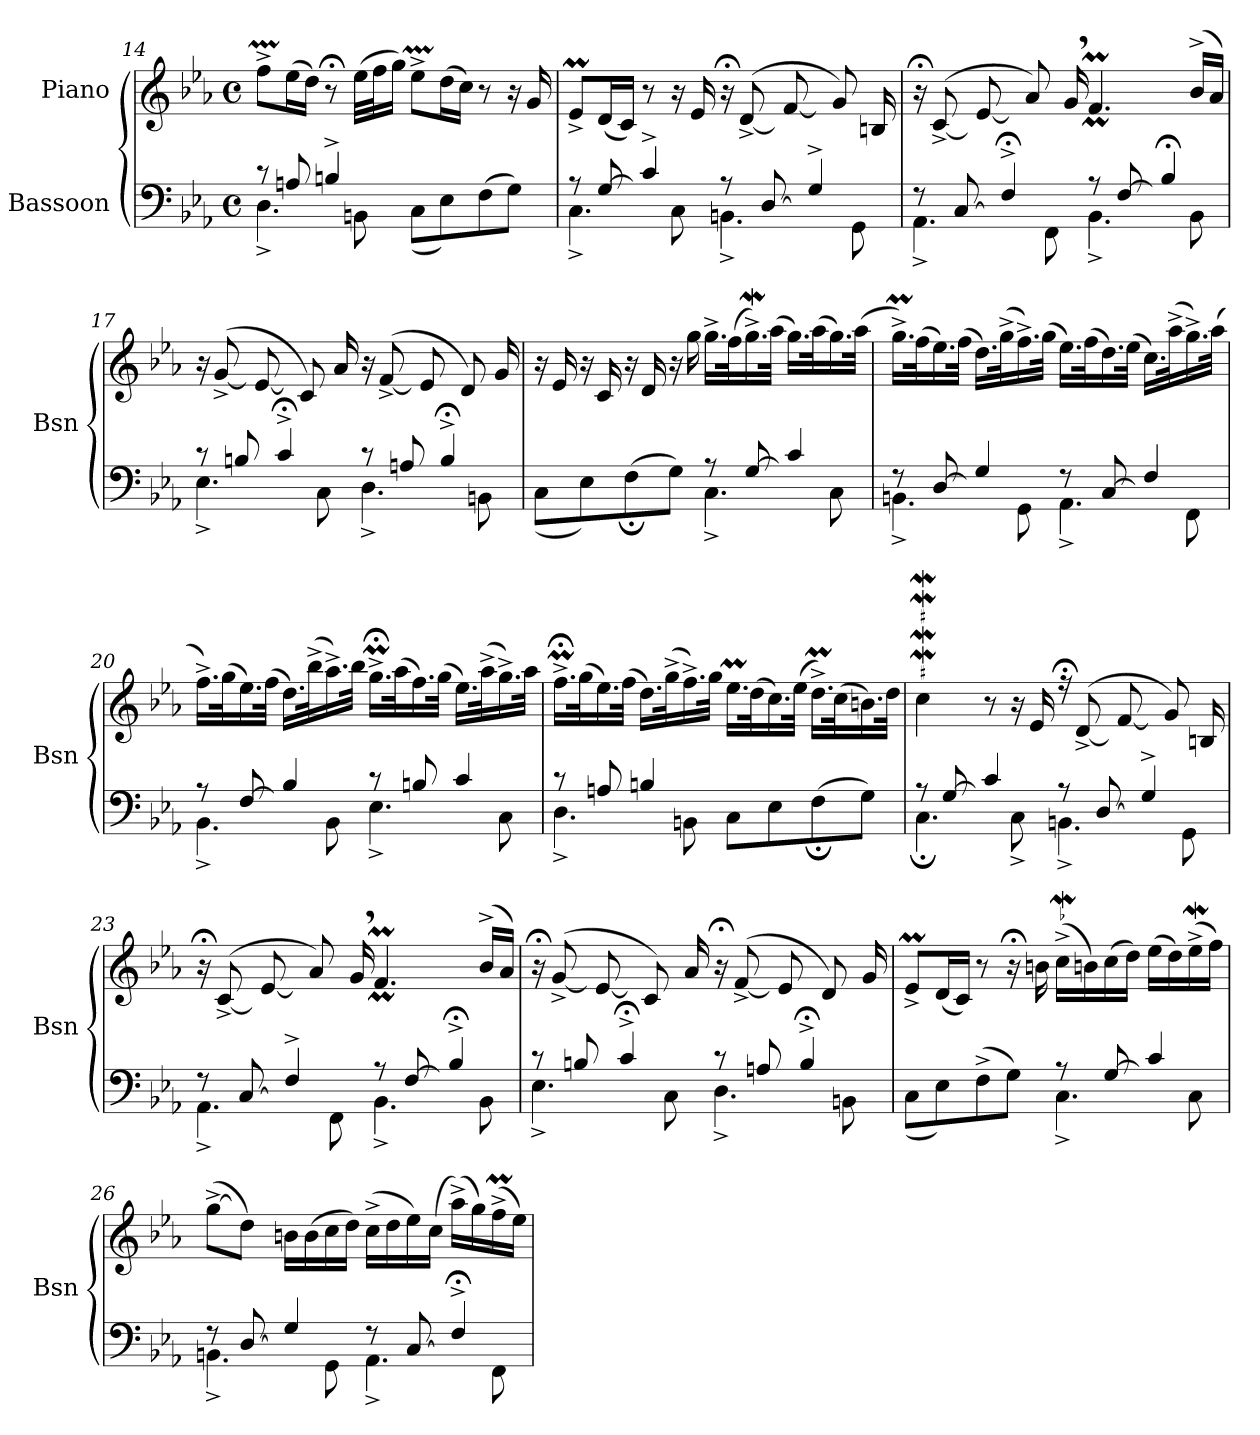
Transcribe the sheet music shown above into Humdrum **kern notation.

**kern	**kern
*part2	*part1
*staff2	*staff1
*I"Bassoon	*I"Piano
*I'Bsn	*
*clefF4	*clefG2
*k[b-e-a-]	*k[b-e-a-]
*M4/4	*M4/4
*met(c)	*met(c)
=14	=14
*^	*
8r	4.D^\	8ffMM^\L
8An/	.	(>16ee-\L
.	.	16dd\JJ)
4Bn^/	.	8r;<
.	8BBn\	(>32ee-\LLL
.	.	32ff\J
.	.	16gg\JJ)
4C^yy	(<8C\L	8ee-MM^\L
.	8E-\)	(>16dd\L
.	.	16cc\JJ)
4ryy	(<8F\	8r
.	8G\J)	16r
.	.	16g/
!!LO:PB:g=z
=15	=15	=15
8r	4.C^\	8e-M^/L
[8G/	.	(<16d/L
.	.	16c/JJ)
qGyy]	.	.
4c^/	.	8r
.	8C\	16r
.	.	16e-/
8r	4.BBn^\	16r;<
.	.	(<[8d^/
[8D/	.	.
.	.	qdyy_
.	.	[8f/
qDyy]	.	.
4G^/	.	.
.	.	8qdyy] 8qfyy]
.	.	8g/)
.	8GG\	.
.	.	16Bn/
=16	=16	=16
*	*	*^
8r	4.AA-^\	16r;<	2ryy
.	.	(<[8c^/	.
[8C/	.	.	.
.	.	qcyy_	.
.	.	[8e-/	.
qC;<yy]	.	.	.
4F;<^/	.	.	.
.	.	8qcyy] 8qe-yy]	.
.	.	8a-/)	.
.	8FF\	.	.
.	.	16g,/	.
8r	4.BB-^\	4.fM/	8.fM^yy
[8F/	.	.	.
.	.	.	4fyy
qF;<yy]	.	.	.
4B-;</	.	.	.
.	8BB-\	(<16b-^/LL	.
.	.	16a-/JJ)	16ryy
*	*	*v	*v
!!LO:LB:g=z
=17	=17	=17
8r	4.E-^\	16r
.	.	(<[8g^/
8Bn/	.	.
.	.	qgyy_
.	.	[8e-/
4c;<^/	.	.
.	.	8qe-yy] 8qgyy]
.	.	8c/)
.	8C\	.
.	.	16a-/
8r	4.D^\	16r
.	.	(<[8f^/
8An/	.	.
.	.	qfyy_
.	.	8e-/
4B;<^/	.	.
.	.	qfyy]
.	.	8d/)
.	8BBn\	.
.	.	16g/
=18	=18	=18
4C^yy	(<8C\L	16r
.	.	16e-/
.	8E-\)	16r
.	.	16c/
4ryy	(<8F;\	16r
*	*	*MM42
.	.	16d/
.	8G\J)	16r
*	*	*MM47
.	.	16gg\
8r	4.C^\	16.gg^\LL
.	.	(>32ff\K
[8G/	.	16.ggW^\)
.	.	(>32aa-\JJk
qGyy]	.	.
4c/	.	16.gg\LL)
.	.	(>32aa-\K
.	8C\	16.gg\)
.	.	(>32aa-\JJk
!!LO:LB:g=z
=19	=19	=19
8r	4.BBn^\	16.ggm^\LL)
.	.	(>32ff\K
[8D/	.	16.ee-\)
.	.	(>32ff\JJk
qDyy]	.	.
4G/	.	16.dd\LL)
.	.	(>32gg^\K
.	8GG\	16.ff^\)
.	.	(>32gg\JJk
8r	4.AA-^\	16.ee-\LL)
.	.	(>32ff\K
[8C/	.	16.dd\)
.	.	(>32ee-\JJk
qCyy]	.	.
4F/	.	16.cc\LL)
.	.	(>32aa-^\K
.	8FF\	16.gg^\)
.	.	(>32aa-\JJk
=20	=20	=20
8r	4.BB-^\	16.ff^\LL)
.	.	(>32gg\K
[8F/	.	16.ee-\)
.	.	(>32ff\JJk
qFyy]	.	.
4B-/	.	16.dd\LL)
.	.	(>32bb-^\K
.	8BB-\	16.aa-^\)
.	.	32bb-\JJk
8r	4.E-^\	16.gg;<m^\LL
.	.	(>32aa-\K
8Bn/	.	16.ff\)
.	.	(>32gg\JJk
4c/	.	16.ee-\LL)
.	.	(>32aa-^\K
.	8C\	16.gg^\)
.	.	32aa-\JJk
!!LO:LB:g=z
=21	=21	=21
8r	4.D^\	16.ff;<M^\LL
.	.	(>32gg\K
8An/	.	16.ee-\)
.	.	(>32ff\JJk
4Bn/	.	16.dd\LL)
.	.	(>32gg^\K
.	8BBn\	16.ff^\)
.	.	32gg\JJk
4C^yy	8C\L	16.ee-M\LL
.	.	(>32dd\K
.	8E-\	16.cc\)
.	.	(>32ee-\JJk
4ryy	(<8F;\	16.ddm^\LL)
.	.	(>32cc\K
.	8G\J)	16.bn\)
.	.	32dd\JJk
=22	=22	=22
*	*	*MM45
*	*	*^
8r	4.C;\	4bn\yyw 4cc\w	4ryy
[8G/	.	.	.
qGyy]	.	.	.
4c/	.	8r	8ryy
.	8C^\	16r	16ryy
.	.	16e-/	8e-yy
*	*	*MM46	*
8r	4.BBn^\	16r;<	.
.	.	(<[8d^/	16ryy
[8D/	.	.	8ryy
.	.	qdyy_	.
.	.	[8f/	.
qDyy]	.	.	.
4G^/	.	.	4ryy
.	.	8qdyy] 8qfyy]	.
.	.	8g/)	.
.	8GG\	.	.
.	.	16Bn/	.
!!LO:LB:g=z	!!
=23	=23	=23	=23
8r	4.AA-^\	16r;<	2ryy
.	.	(<[8c^/	.
[8C/	.	.	.
.	.	qcyy_	.
.	.	[8e-/	.
qCyy]	.	.	.
4F^/	.	.	.
.	.	8qcyy] 8qe-yy]	.
.	.	8a-/)	.
.	8FF\	.	.
.	.	16g,/	.
8r	4.BB-^\	4.fM/	8.fM^yy
[8F/	.	.	.
.	.	.	4fyy
qF;<yy]	.	.	.
4B-;<^/	.	.	.
.	8BB-\	(<16b-^/LL	.
.	.	16a-/JJ)	16ryy
*	*	*v	*v
=24	=24	=24
8r	4.E-^\	16r;<
.	.	(<[8g^/
8Bn/	.	.
.	.	qgyy_
.	.	[8e-/
4c;<^/	.	.
.	.	8qe-yy] 8qgyy]
.	.	8c/)
.	8C\	.
.	.	16a-/
8r	4.D^\	16r;<
.	.	(<[8f^/
8An/	.	.
.	.	qfyy_
.	.	8e-/
4B;<^/	.	.
.	.	qfyy]
.	.	8d/)
.	8BBn\	.
.	.	16g/
=25	=25	=25
4C^yy	(<8C\L	8e-M^/L
.	8E-\)	(<16d/L
.	.	16c/JJ)
4ryy	(<8F^\	8r
.	8G\J)	16r;<
.	.	16bn\
8r	4.C^\	(>16ccW^\LL
.	.	16b\)
[8G/	.	(>16cc\
.	.	16dd\JJ)
qGyy]	.	.
4c/	.	(>16ee-\LL
.	.	16dd\)
.	8C\	(>16ee-w^\
.	.	16ff\JJ)
!!LO:PB:g=z
=26	=26	=26
8r	4.BBn^\	(>[8gg^\L
.	.	qggyy]
[8D/	.	8dd\J)
qDyy]	.	.
4G/	.	16bn\LL
.	.	(>16b\
.	8GG\	16cc\
.	.	16dd\JJ)
8r	4.AA-^\	(>16cc^\LL
.	.	16dd\
[8C/	.	16ee-\)
.	.	(>16cc\JJ
qC;<yy]	.	.
4F;<^/	.	(>16aa-^\LL)
.	.	16gg\)
.	8FF\	(>16ffM^\
.	.	16ee-\JJ)
*v	*v	*
=	=
*-	*-
